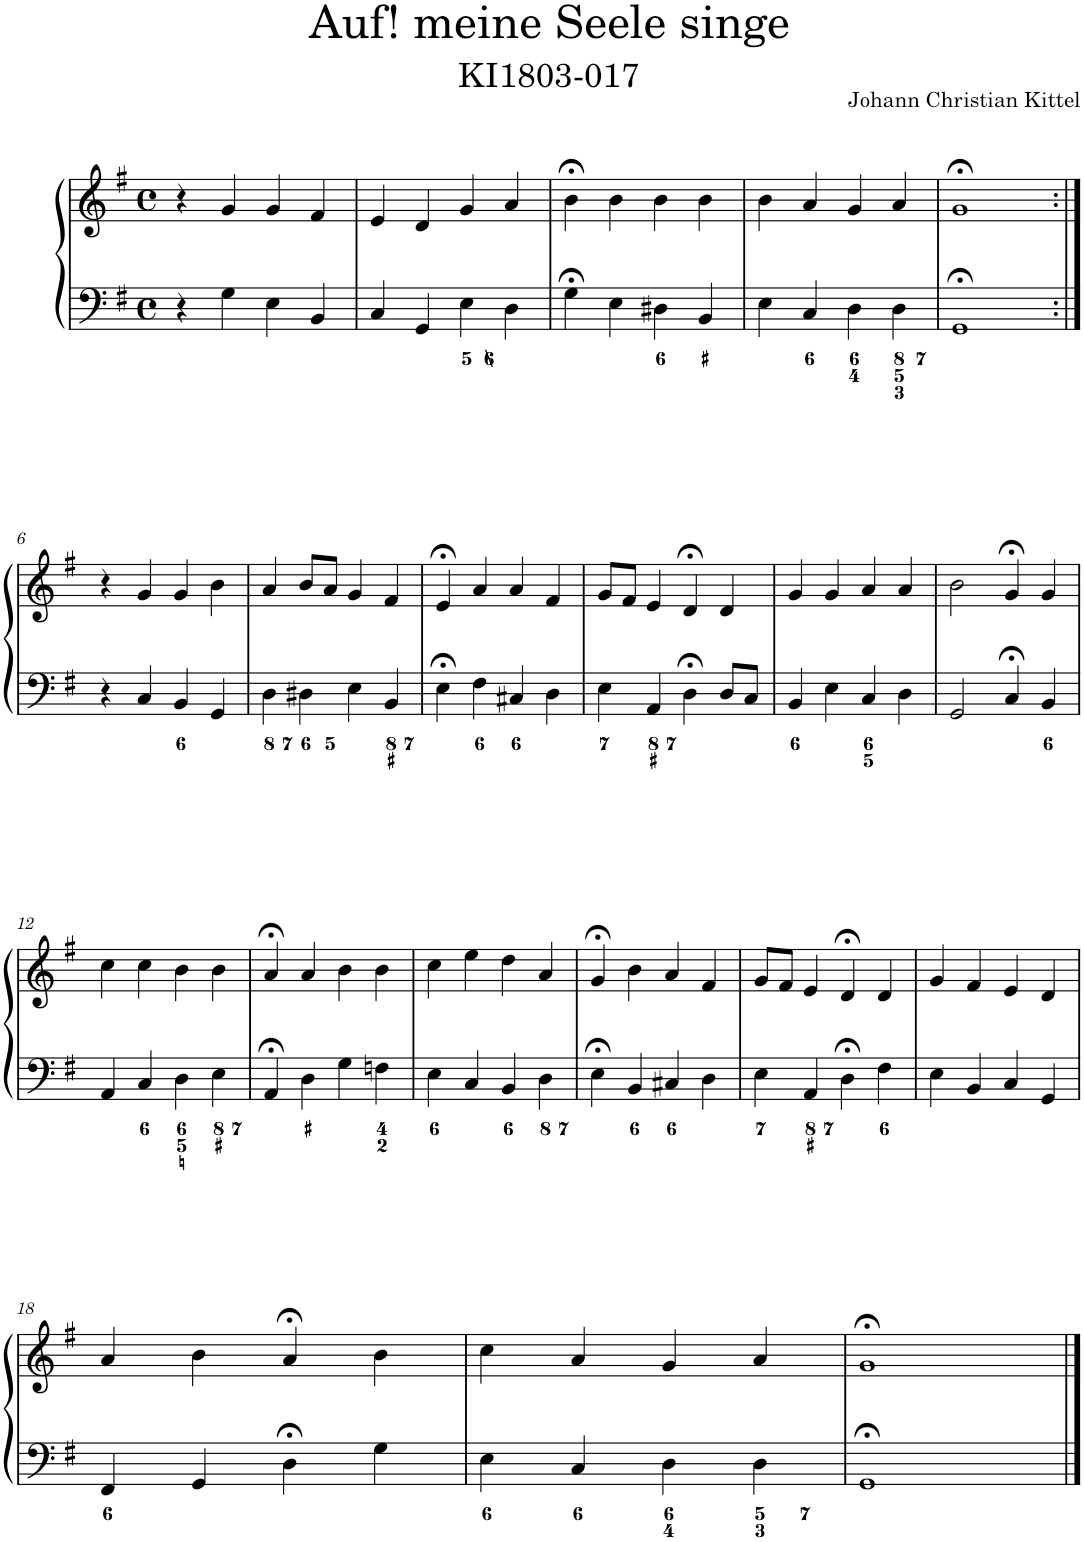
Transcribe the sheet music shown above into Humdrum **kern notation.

**kern	**kern
*part1	*part1
*staff2	*staff1
*I"Piano	*
*I'Pno.	*
*clefF4	*clefG2
*k[f#]	*k[f#]
*M4/4	*M4/4
*met(c)	*met(c)
=1	=1
4r	4r
4G\	4g/
4E\	4g/
4BB/	4f#/
=2	=2
4C/	4e/
4GG/	4d/
4E\	4g/
4D\	4a/
=3	=3
4G;<\	4b;<\
4E\	4b\
4D#X\	4b\
4BB/	4b\
=4	=4
4E\	4b\
4C/	4a/
4D\	4g/
4D\	4a/
=5	=5
1GG;<	1g;<
!!LO:LB:g=z
=6:|!	=6:|!
4r	4r
4C/	4g/
4BB/	4g/
4GG/	4b\
=7	=7
4D\	4a/
4D#X\	8b/L
.	8a/J
4E\	4g/
4BB/	4f#/
=8	=8
4E;<\	4e;</
4F#\	4a/
4C#X/	4a/
4D\	4f#/
=9	=9
4E\	8g/L
.	8f#/J
4AA/	4e/
4D;<\	4d;</
8D/L	4d/
8C/J	.
=10	=10
4BB/	4g/
4E\	4g/
4C/	4a/
4D\	4a/
=11	=11
2GG/	2b\
4C;</	4g;</
4BB/	4g/
!!LO:LB:g=z
=12	=12
4AA/	4cc\
4C/	4cc\
4D\	4b\
4E\	4b\
=13	=13
4AA;</	4a;</
4D\	4a/
4G\	4b\
4Fn\	4b\
=14	=14
4E\	4cc\
4C/	4ee\
4BB/	4dd\
4D\	4a/
=15	=15
4E;<\	4g;</
4BB/	4b\
4C#X/	4a/
4D\	4f#/
=16	=16
4E\	8g/L
.	8f#/J
4AA/	4e/
4D;<\	4d;</
4F#\	4d/
=17	=17
4E\	4g/
4BB/	4f#/
4C/	4e/
4GG/	4d/
!!LO:LB:g=z
=18	=18
4FF#/	4a/
4GG/	4b\
4D;<\	4a;</
4G\	4b\
=19	=19
4E\	4cc\
4C/	4a/
4D\	4g/
4D\	4a/
=20	=20
1GG;<	1g;<
==	==
*-	*-
